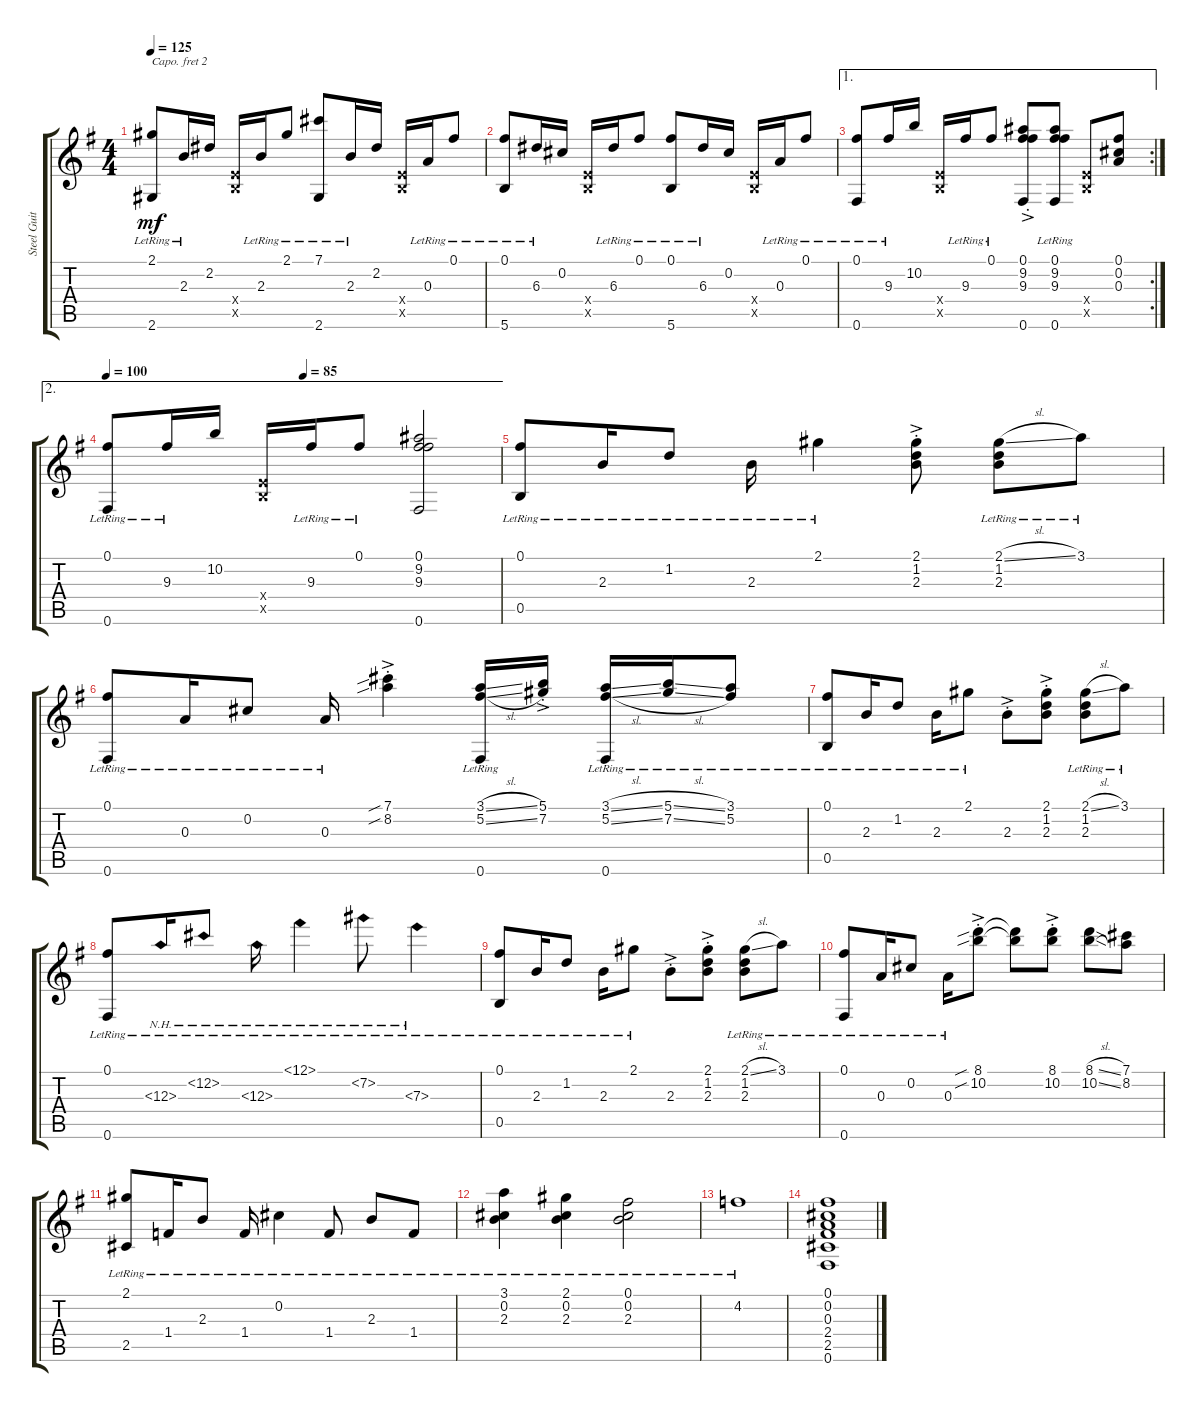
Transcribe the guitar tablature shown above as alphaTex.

\track ("Steel Guitar" "Steel Guit") {instrument acousticguitarsteel}
\staff {score tabs}
\capo 2
\tuning (E4 B3 G3 D3 A2 E2) {hide}
\ts (4 4)
\tempo 125
\clef g2
\ks eminor
(2.1{lr} 2.6{lr}).8{dy mf} 2.3{lr}.16 2.2.16 (0.4{x} 0.5{x}).16 2.3{lr}.16 2.1{lr}.8 (7.1{lr} 2.6{lr}).8 2.3{lr}.16 2.2.16 (0.4{x} 0.5{x}).16 0.3{lr}.16 0.1{lr}.8 |
(0.1{lr} 5.6{lr}).8 6.3{lr}.16 0.2.16 (0.4{x} 0.5{x}).16 6.3{lr}.16 0.1{lr}.8 (0.1{lr} 5.6{lr}).8 6.3{lr}.16 0.2.16 (0.4{x} 0.5{x}).16 0.3{lr}.16 0.1{lr}.8 |
\ae 1
\rc 2
(0.1{lr} 0.6{lr}).8 9.3{lr}.16 10.2.16 (0.4{x} 0.5{x}).16 9.3{lr}.16 0.1{lr}.8 (0.1{ac st} 9.2{ac st} 9.3{ac st} 0.6{ac st}).8 (0.1{lr} 9.2 9.3 0.6{lr}).8 (0.4{x} 0.5{x}).8 (0.1 0.2 0.3).8 |
\ae 2
\tempo 100
\tempo (85 0.5)
(0.1{lr} 0.6{lr}).8 9.3{lr}.16 10.2.16 (0.4{x} 0.5{x}).16 9.3{lr}.16 0.1{lr}.8 (0.1 9.2 9.3 0.6).2 |
(0.1{lr} 0.5{lr}).8 2.3{lr}.16 1.2{lr}.8 2.3{lr}.16 2.1{lr}.4 (2.1{ac st} 1.2{ac st} 2.3{ac st}).8 (2.1{sl lr} 1.2{lr} 2.3{lr}).8 3.1{lr}.8 |
(0.1{lr} 0.6{lr}).8 0.3{lr}.16 0.2{lr}.8 0.3{lr}.16 (7.1{sib ac st} 8.2{sib ac st}).4 (3.1{sl lr} 5.2{sl lr} 0.6{lr}).16 (5.1{ac st} 7.2{ac st}).16 (3.1{sl lr} 5.2{sl lr} 0.6{lr}).16 (5.1{sl lr} 7.2{sl lr}).16 (3.1{lr} 5.2{lr}).8 |
(0.1{lr} 0.5{lr}).8 2.3{lr}.16 1.2{lr}.8 2.3{lr}.16 2.1{lr}.8 2.3{ac st}.8 (2.1{ac st} 1.2{ac st} 2.3{ac st}).8 (2.1{sl lr} 1.2{lr} 2.3{lr}).8 3.1{lr}.8 |
(0.1{lr} 0.6{lr}).8 12.3{nh lr}.16 12.2{nh lr}.8 12.3{nh lr}.16 12.1{nh lr}.4 7.2{nh lr}.8 7.3{nh lr}.4 |
(0.1{lr} 0.5{lr}).8 2.3{lr}.16 1.2{lr}.8 2.3{lr}.16 2.1{lr}.8 2.3{ac st}.8 (2.1{ac st} 1.2{ac st} 2.3{ac st}).8 (2.1{sl lr} 1.2{lr} 2.3{lr}).8 3.1{lr}.8 |
(0.1{lr} 0.6{lr}).8 0.3{lr}.16 0.2{lr}.8 0.3{lr}.16 (8.1{sib ac st} 10.2{sib ac st}).8 (8.1{t} 10.2{t}).8 (8.1{ac st} 10.2{ac st}).8 (8.1{sl} 10.2{sl}).8 (7.1 8.2).8 |
(2.1{lr} 2.5{lr}).8 1.4{lr}.16 2.3{lr}.8 1.4{lr}.16 0.2{lr}.4 1.4{lr}.8 2.3{lr}.8 1.4{lr}.8 |
(3.1{lr} 0.2{lr} 2.3{lr}).4 (2.1{lr} 0.2{lr} 2.3{lr}).4 (0.1{lr} 0.2{lr} 2.3{lr}).2 |
4.2{lr}.1 |
(0.1 0.2 0.3 2.4 2.5 0.6).1
